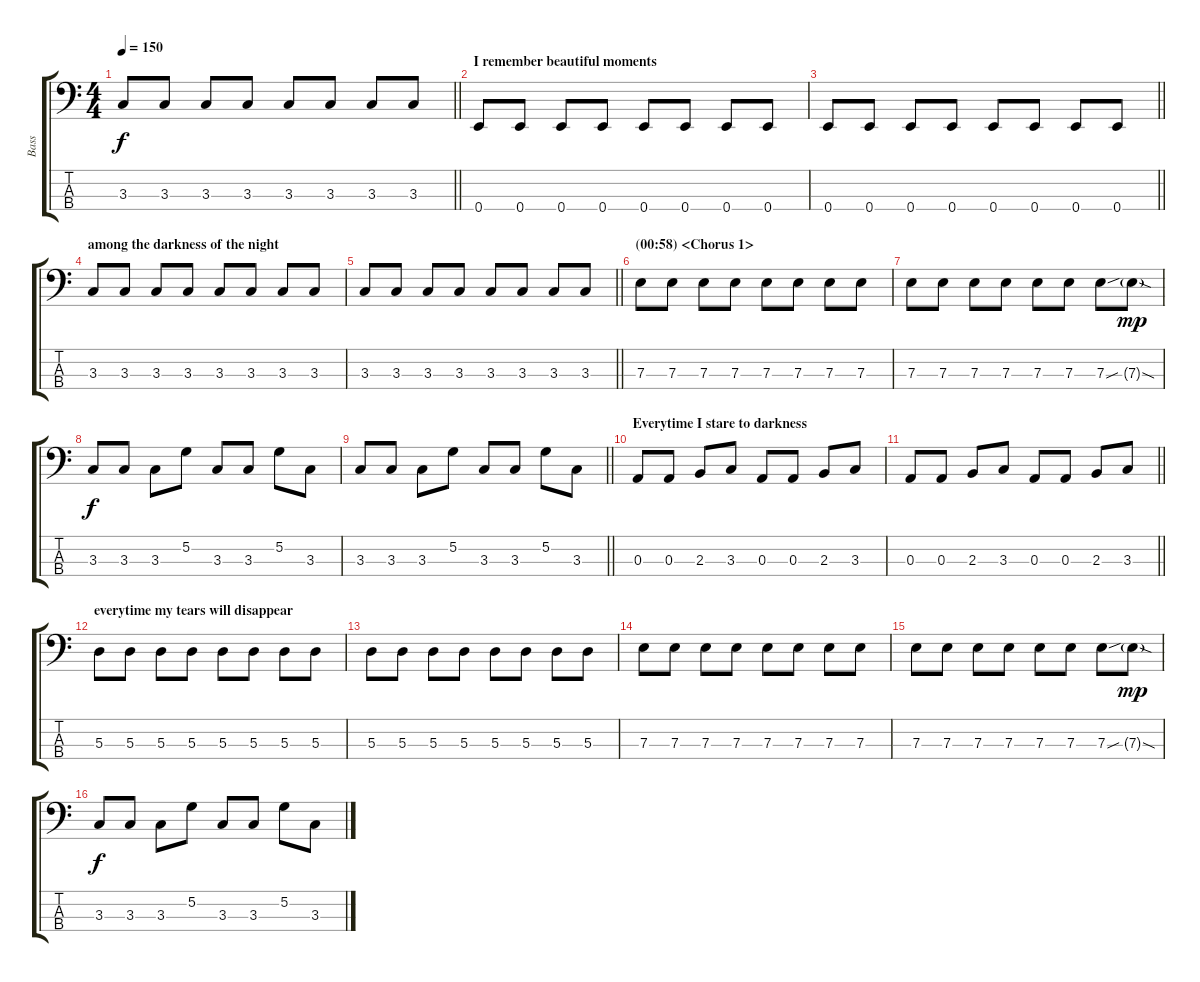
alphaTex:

\track ("Bass" "Bass") {instrument electricbassfinger}
\staff {score tabs}
\tuning (G2 D2 A1 E1) {hide}
\ts (4 4)
\tempo 150
\clef f4
\barLineRight lightlight
\ks c
3.3.8{dy f} 3.3.8 3.3.8 3.3.8 3.3.8 3.3.8 3.3.8 3.3.8 |
\section ("" "I remember beautiful moments")
0.4.8 0.4.8 0.4.8 0.4.8 0.4.8 0.4.8 0.4.8 0.4.8 |
\barLineRight lightlight
0.4.8 0.4.8 0.4.8 0.4.8 0.4.8 0.4.8 0.4.8 0.4.8 |
\section ("" "among the darkness of the night")
3.3.8 3.3.8 3.3.8 3.3.8 3.3.8 3.3.8 3.3.8 3.3.8 |
\barLineRight lightlight
3.3.8 3.3.8 3.3.8 3.3.8 3.3.8 3.3.8 3.3.8 3.3.8 |
\section ("" "(00:58) <Chorus 1>")
7.3.8 7.3.8 7.3.8 7.3.8 7.3.8 7.3.8 7.3.8 7.3.8 |
7.3.8 7.3.8 7.3.8 7.3.8 7.3.8 7.3.8 7.3{sou}.8 7.3{sod g}.8{dy mp} |
3.3.8{dy f} 3.3.8 3.3.8 5.2.8 3.3.8 3.3.8 5.2.8 3.3.8 |
\barLineRight lightlight
3.3.8 3.3.8 3.3.8 5.2.8 3.3.8 3.3.8 5.2.8 3.3.8 |
\section ("" "Everytime I stare to darkness")
0.3.8 0.3.8 2.3.8 3.3.8 0.3.8 0.3.8 2.3.8 3.3.8 |
\barLineRight lightlight
0.3.8 0.3.8 2.3.8 3.3.8 0.3.8 0.3.8 2.3.8 3.3.8 |
\section ("" "everytime my tears will disappear")
5.3.8 5.3.8 5.3.8 5.3.8 5.3.8 5.3.8 5.3.8 5.3.8 |
5.3.8 5.3.8 5.3.8 5.3.8 5.3.8 5.3.8 5.3.8 5.3.8 |
7.3.8 7.3.8 7.3.8 7.3.8 7.3.8 7.3.8 7.3.8 7.3.8 |
7.3.8 7.3.8 7.3.8 7.3.8 7.3.8 7.3.8 7.3{sou}.8 7.3{sod g}.8{dy mp} |
3.3.8{dy f} 3.3.8 3.3.8 5.2.8 3.3.8 3.3.8 5.2.8 3.3.8
